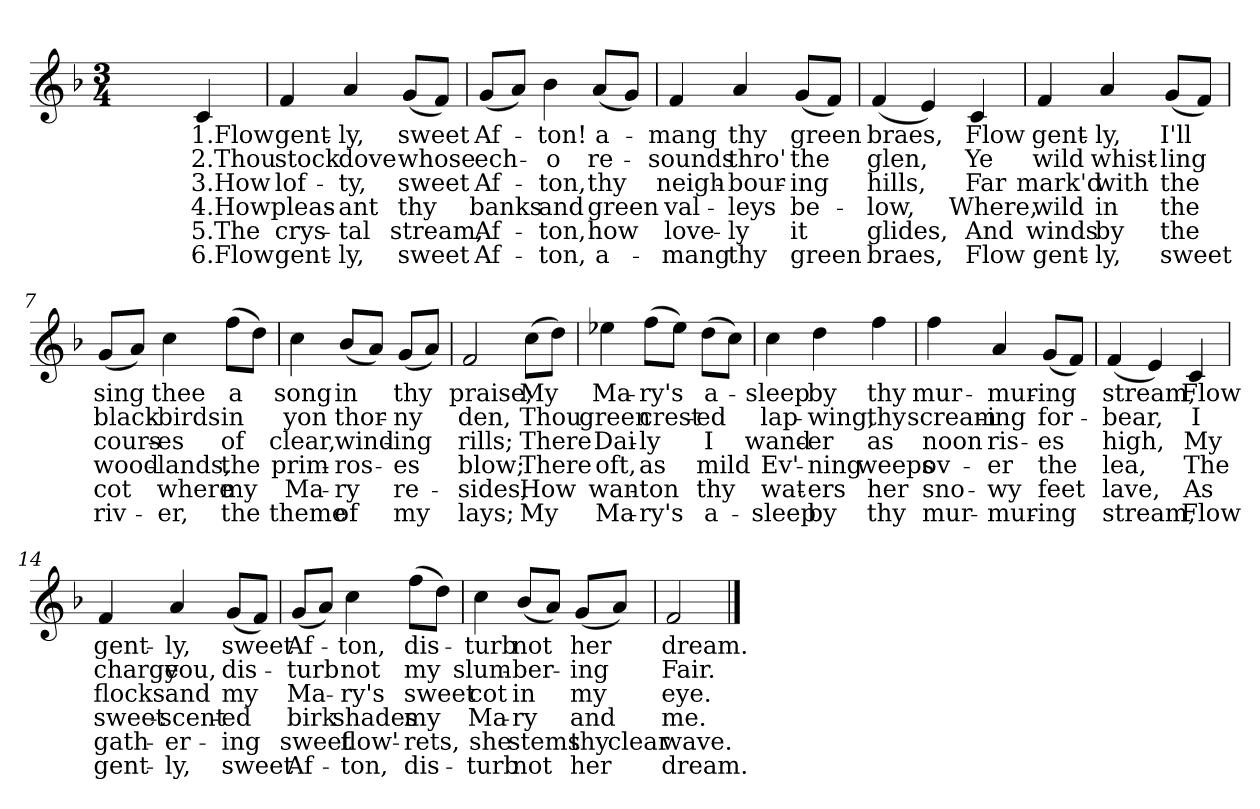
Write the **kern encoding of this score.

**kern	**text	**text	**text	**text	**text	**text
*part1	*part1	*part1	*part1	*part1	*part1	*part1
*staff1	*staff1	*staff1	*staff1	*staff1	*staff1	*staff1
*clefG2	*	*	*	*	*	*
*k[b-]	*	*	*	*	*	*
*F:	*	*	*	*	*	*
*M3/4	*	*	*	*	*	*
=1	=1	=1	=1	=1	=1	=1
2ryy	.	.	.	.	.	.
!	!LO:LY:b	!LO:LY:b	!LO:LY:b	!LO:LY:b	!LO:LY:b	!LO:LY:b
4c/	1.Flow	2.Thou	3.How	4.How	5.The	6.Flow
=2	=2	=2	=2	=2	=2	=2
!	!LO:LY:b	!LO:LY:b	!LO:LY:b	!LO:LY:b	!LO:LY:b	!LO:LY:b
4f/	gent-	stock	lof-	pleas-	crys-	gent-
!	!LO:LY:b	!LO:LY:b	!LO:LY:b	!LO:LY:b	!LO:LY:b	!LO:LY:b
4a/	-ly,	dove	-ty,	-ant	-tal	-ly,
!	!LO:LY:b	!LO:LY:b	!LO:LY:b	!LO:LY:b	!LO:LY:b	!LO:LY:b
(<8g/L	sweet	whose	sweet	thy	stream,	sweet
8f/J)	.	.	.	.	.	.
=3	=3	=3	=3	=3	=3	=3
!	!LO:LY:b	!LO:LY:b	!LO:LY:b	!LO:LY:b	!LO:LY:b	!LO:LY:b
(<8g/L	Af-	ech-	Af-	banks	Af-	Af-
8a/J)	.	.	.	.	.	.
!	!LO:LY:b	!LO:LY:b	!LO:LY:b	!LO:LY:b	!LO:LY:b	!LO:LY:b
4b-\	-ton!	-o	-ton,	and	-ton,	-ton,
!	!LO:LY:b	!LO:LY:b	!LO:LY:b	!LO:LY:b	!LO:LY:b	!LO:LY:b
(<8a/L	a-	re-	thy	green	how	a-
8g/J)	.	.	.	.	.	.
!!LO:LB:g=z
=4	=4	=4	=4	=4	=4	=4
!	!LO:LY:b	!LO:LY:b	!LO:LY:b	!LO:LY:b	!LO:LY:b	!LO:LY:b
4f/	-mang	-sounds	neigh-	val-	love-	-mang
!	!LO:LY:b	!LO:LY:b	!LO:LY:b	!LO:LY:b	!LO:LY:b	!LO:LY:b
4a/	thy	thro'	-bour-	-leys	-ly	thy
!	!LO:LY:b	!LO:LY:b	!LO:LY:b	!LO:LY:b	!LO:LY:b	!LO:LY:b
(<8g/L	green	the	-ing	be-	it	green
8f/J)	.	.	.	.	.	.
=5	=5	=5	=5	=5	=5	=5
!	!LO:LY:b	!LO:LY:b	!LO:LY:b	!LO:LY:b	!LO:LY:b	!LO:LY:b
(<4f/	braes,	glen,	hills,	-low,	glides,	braes,
4e/)	.	.	.	.	.	.
!	!LO:LY:b	!LO:LY:b	!LO:LY:b	!LO:LY:b	!LO:LY:b	!LO:LY:b
4c/	Flow	Ye	Far	Where,	And	Flow
=6	=6	=6	=6	=6	=6	=6
!	!LO:LY:b	!LO:LY:b	!LO:LY:b	!LO:LY:b	!LO:LY:b	!LO:LY:b
4f/	gent-	wild	mark'd	wild	winds	gent-
!	!LO:LY:b	!LO:LY:b	!LO:LY:b	!LO:LY:b	!LO:LY:b	!LO:LY:b
4a/	-ly,	whist-	with	in	by	-ly,
!	!LO:LY:b	!LO:LY:b	!LO:LY:b	!LO:LY:b	!LO:LY:b	!LO:LY:b
(<8g/L	I'll	-ling	the	the	the	sweet
8f/J)	.	.	.	.	.	.
!!LO:LB:g=z
=7	=7	=7	=7	=7	=7	=7
!	!LO:LY:b	!LO:LY:b	!LO:LY:b	!LO:LY:b	!LO:LY:b	!LO:LY:b
(<8g/L	sing	black-	cours-	wood-	cot	riv-
8a/J)	.	.	.	.	.	.
!	!LO:LY:b	!LO:LY:b	!LO:LY:b	!LO:LY:b	!LO:LY:b	!LO:LY:b
4cc\	thee	-birds	-es	-lands,	where	-er,
!	!LO:LY:b	!LO:LY:b	!LO:LY:b	!LO:LY:b	!LO:LY:b	!LO:LY:b
(>8ff\L	a	in	of	the	my	the
8dd\J)	.	.	.	.	.	.
=8	=8	=8	=8	=8	=8	=8
!	!LO:LY:b	!LO:LY:b	!LO:LY:b	!LO:LY:b	!LO:LY:b	!LO:LY:b
4cc\	song	yon	clear,	prim-	Ma-	theme
!	!LO:LY:b	!LO:LY:b	!LO:LY:b	!LO:LY:b	!LO:LY:b	!LO:LY:b
(<8b-/L	in	thor-	wind-	-ros-	-ry	of
8a/J)	.	.	.	.	.	.
!	!LO:LY:b	!LO:LY:b	!LO:LY:b	!LO:LY:b	!LO:LY:b	!LO:LY:b
(<8g/L	thy	-ny	-ing	-es	re-	my
8a/J)	.	.	.	.	.	.
=9	=9	=9	=9	=9	=9	=9
!	!LO:LY:b	!LO:LY:b	!LO:LY:b	!LO:LY:b	!LO:LY:b	!LO:LY:b
2f/	praise;	den,	rills;	blow;	-sides;	lays;
!	!LO:LY:b	!LO:LY:b	!LO:LY:b	!LO:LY:b	!LO:LY:b	!LO:LY:b
(>8cc\L	My	Thou	There	There	How	My
8dd\J)	.	.	.	.	.	.
!!LO:LB:g=z
=10	=10	=10	=10	=10	=10	=10
!	!LO:LY:b	!LO:LY:b	!LO:LY:b	!LO:LY:b	!LO:LY:b	!LO:LY:b
4ee-X\	Ma-	green	Dai-	oft,	wan-	Ma-
!	!LO:LY:b	!LO:LY:b	!LO:LY:b	!LO:LY:b	!LO:LY:b	!LO:LY:b
(>8ff\L	-ry's	crest-	-ly	as	-ton	-ry's
8ee-\J)	.	.	.	.	.	.
!	!LO:LY:b	!LO:LY:b	!LO:LY:b	!LO:LY:b	!LO:LY:b	!LO:LY:b
(>8dd\L	a-	-ed	I	mild	thy	a-
8cc\J)	.	.	.	.	.	.
=11	=11	=11	=11	=11	=11	=11
!	!LO:LY:b	!LO:LY:b	!LO:LY:b	!LO:LY:b	!LO:LY:b	!LO:LY:b
4cc\	-sleep	lap-	wand-	Ev'-	wat-	-sleep
!	!LO:LY:b	!LO:LY:b	!LO:LY:b	!LO:LY:b	!LO:LY:b	!LO:LY:b
4dd\	by	-wing,	-er	-ning	-ers	by
!	!LO:LY:b	!LO:LY:b	!LO:LY:b	!LO:LY:b	!LO:LY:b	!LO:LY:b
4ff\	thy	thy	as	weeps	her	thy
=12	=12	=12	=12	=12	=12	=12
!	!LO:LY:b	!LO:LY:b	!LO:LY:b	!LO:LY:b	!LO:LY:b	!LO:LY:b
4ff\	mur-	scream-	noon	ov-	sno-	mur-
!	!LO:LY:b	!LO:LY:b	!LO:LY:b	!LO:LY:b	!LO:LY:b	!LO:LY:b
4a/	-mur-	-ing	ris-	-er	-wy	-mur-
!	!LO:LY:b	!LO:LY:b	!LO:LY:b	!LO:LY:b	!LO:LY:b	!LO:LY:b
(<8g/L	-ing	for-	-es	the	feet	-ing
8f/J)	.	.	.	.	.	.
!!LO:PB:g=z
=13	=13	=13	=13	=13	=13	=13
!	!LO:LY:b	!LO:LY:b	!LO:LY:b	!LO:LY:b	!LO:LY:b	!LO:LY:b
(<4f/	stream,	-bear,	high,	lea,	lave,	stream,
4e/)	.	.	.	.	.	.
!	!LO:LY:b	!LO:LY:b	!LO:LY:b	!LO:LY:b	!LO:LY:b	!LO:LY:b
4c/	Flow	I	My	The	As	Flow
=14	=14	=14	=14	=14	=14	=14
!	!LO:LY:b	!LO:LY:b	!LO:LY:b	!LO:LY:b	!LO:LY:b	!LO:LY:b
4f/	gent-	charge	flocks	sweet-	gath-	gent-
!	!LO:LY:b	!LO:LY:b	!LO:LY:b	!LO:LY:b	!LO:LY:b	!LO:LY:b
4a/	-ly,	you,	and	-scent-	-er-	-ly,
!	!LO:LY:b	!LO:LY:b	!LO:LY:b	!LO:LY:b	!LO:LY:b	!LO:LY:b
(<8g/L	sweet	dis-	my	-ed	-ing	sweet
8f/J)	.	.	.	.	.	.
=15	=15	=15	=15	=15	=15	=15
!	!LO:LY:b	!LO:LY:b	!LO:LY:b	!LO:LY:b	!LO:LY:b	!LO:LY:b
(<8g/L	Af-	-turb	Ma-	birk	sweet	Af-
8a/J)	.	.	.	.	.	.
!	!LO:LY:b	!LO:LY:b	!LO:LY:b	!LO:LY:b	!LO:LY:b	!LO:LY:b
4cc\	-ton,	not	-ry's	shades	flow'-	-ton,
!	!LO:LY:b	!LO:LY:b	!LO:LY:b	!LO:LY:b	!LO:LY:b	!LO:LY:b
(>8ff\L	dis-	my	sweet	my	-rets,	dis-
8dd\J)	.	.	.	.	.	.
!!LO:LB:g=z
=16	=16	=16	=16	=16	=16	=16
!	!LO:LY:b	!LO:LY:b	!LO:LY:b	!LO:LY:b	!LO:LY:b	!LO:LY:b
4cc\	-turb	slum-	cot	Ma-	she	-turb
!	!LO:LY:b	!LO:LY:b	!LO:LY:b	!LO:LY:b	!LO:LY:b	!LO:LY:b
(<8b-/L	not	-ber-	in	-ry	stems	not
8a/J)	.	.	.	.	.	.
!	!LO:LY:b	!LO:LY:b	!LO:LY:b	!LO:LY:b	!LO:LY:b	!LO:LY:b
(<8g/L	her	-ing	my	and	thy	her
!	!	!	!	!	!LO:LY:b	!
8a/J)	.	.	.	.	clear	.
=17	=17	=17	=17	=17	=17	=17
!	!LO:LY:b	!LO:LY:b	!LO:LY:b	!LO:LY:b	!LO:LY:b	!LO:LY:b
2f/	dream.	Fair.	eye.	me.	wave.	dream.
==	==	==	==	==	==	==
*-	*-	*-	*-	*-	*-	*-
